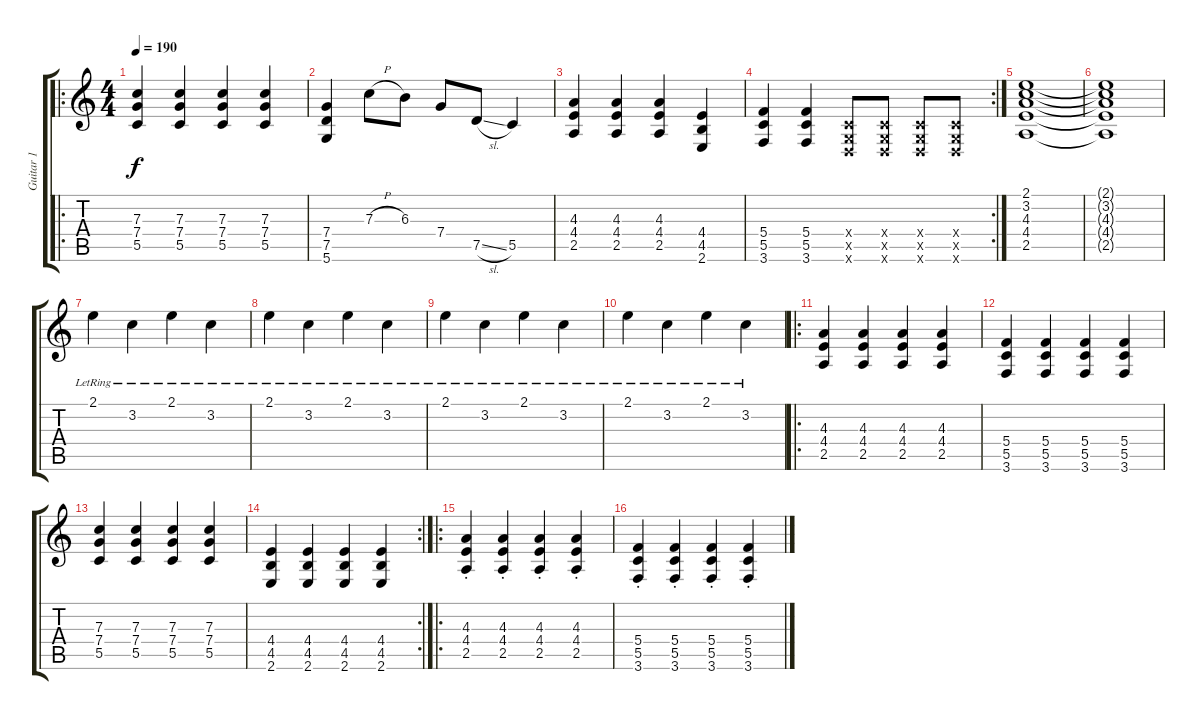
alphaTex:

\track ("Guitar 1" "Guitar 1") {instrument overdrivenguitar}
\staff {score tabs}
\tuning (D4 A3 F3 C3 G2 D2) {hide}
\ro
\ts (4 4)
\tempo 190
\clef g2
\ks c
(7.3 7.4 5.5).4{dy f} (7.3 7.4 5.5).4 (7.3 7.4 5.5).4 (7.3 7.4 5.5).4 |
(7.4 7.5 5.6).4 7.3{h}.8 6.3.8 7.4.8 7.5{sl}.8 5.5.4 |
(4.3 4.4 2.5).4 (4.3 4.4 2.5).4 (4.3 4.4 2.5).4 (4.4 4.5 2.6).4 |
\rc 2
(5.4 5.5 3.6).4 (5.4 5.5 3.6).4 (0.4{x} 0.5{x} 0.6{x}).8 (0.4{x} 0.5{x} 0.6{x}).8 (0.4{x} 0.5{x} 0.6{x}).8 (0.4{x} 0.5{x} 0.6{x}).8 |
(2.1 3.2 4.3 4.4 2.5).1 |
(2.1{t} 3.2{t} 4.3{t} 4.4{t} 2.5{t}).1 |
2.1{lr}.4 3.2{lr}.4 2.1{lr}.4 3.2{lr}.4 |
2.1{lr}.4 3.2{lr}.4 2.1{lr}.4 3.2{lr}.4 |
2.1{lr}.4 3.2{lr}.4 2.1{lr}.4 3.2{lr}.4 |
2.1{lr}.4 3.2{lr}.4 2.1{lr}.4 3.2{lr}.4 |
\ro
(4.3 4.4 2.5).4 (4.3 4.4 2.5).4 (4.3 4.4 2.5).4 (4.3 4.4 2.5).4 |
(5.4 5.5 3.6).4 (5.4 5.5 3.6).4 (5.4 5.5 3.6).4 (5.4 5.5 3.6).4 |
(7.3 7.4 5.5).4 (7.3 7.4 5.5).4 (7.3 7.4 5.5).4 (7.3 7.4 5.5).4 |
\rc 2
(4.4 4.5 2.6).4 (4.4 4.5 2.6).4 (4.4 4.5 2.6).4 (4.4 4.5 2.6).4 |
\ro
(4.3{st} 4.4{st} 2.5{st}).4 (4.3{st} 4.4{st} 2.5{st}).4 (4.3{st} 4.4{st} 2.5{st}).4 (4.3{st} 4.4{st} 2.5{st}).4 |
(5.4{st} 5.5{st} 3.6{st}).4 (5.4{st} 5.5{st} 3.6{st}).4 (5.4{st} 5.5{st} 3.6{st}).4 (5.4{st} 5.5{st} 3.6{st}).4
